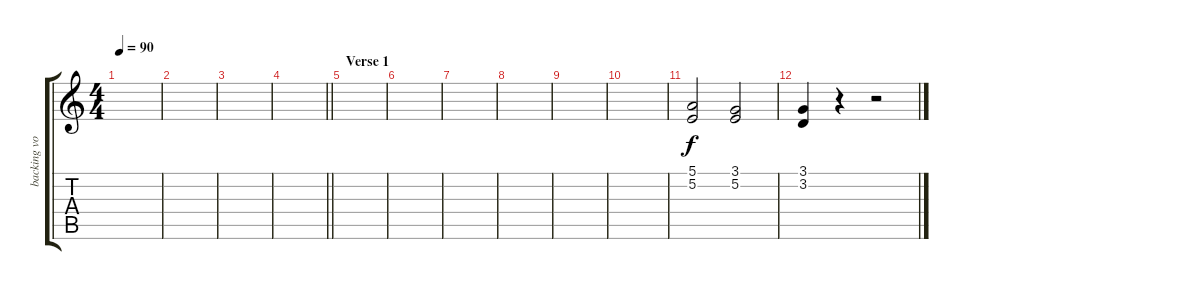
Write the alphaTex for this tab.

\track ("backing voc" "backing vo") {instrument choiraahs}
\staff {score tabs}
\tuning (E4 B3 G3 D3 A2 E2) {hide}
\ts (4 4)
\tempo 90
\clef g2
\ks aminor
|
|
|
\barLineRight lightlight
|
\section ("" "Verse 1")
|
|
|
|
|
|
(5.1 5.2).2 (3.1 5.2).2 |
(3.1 3.2).4 r.4 r.2
